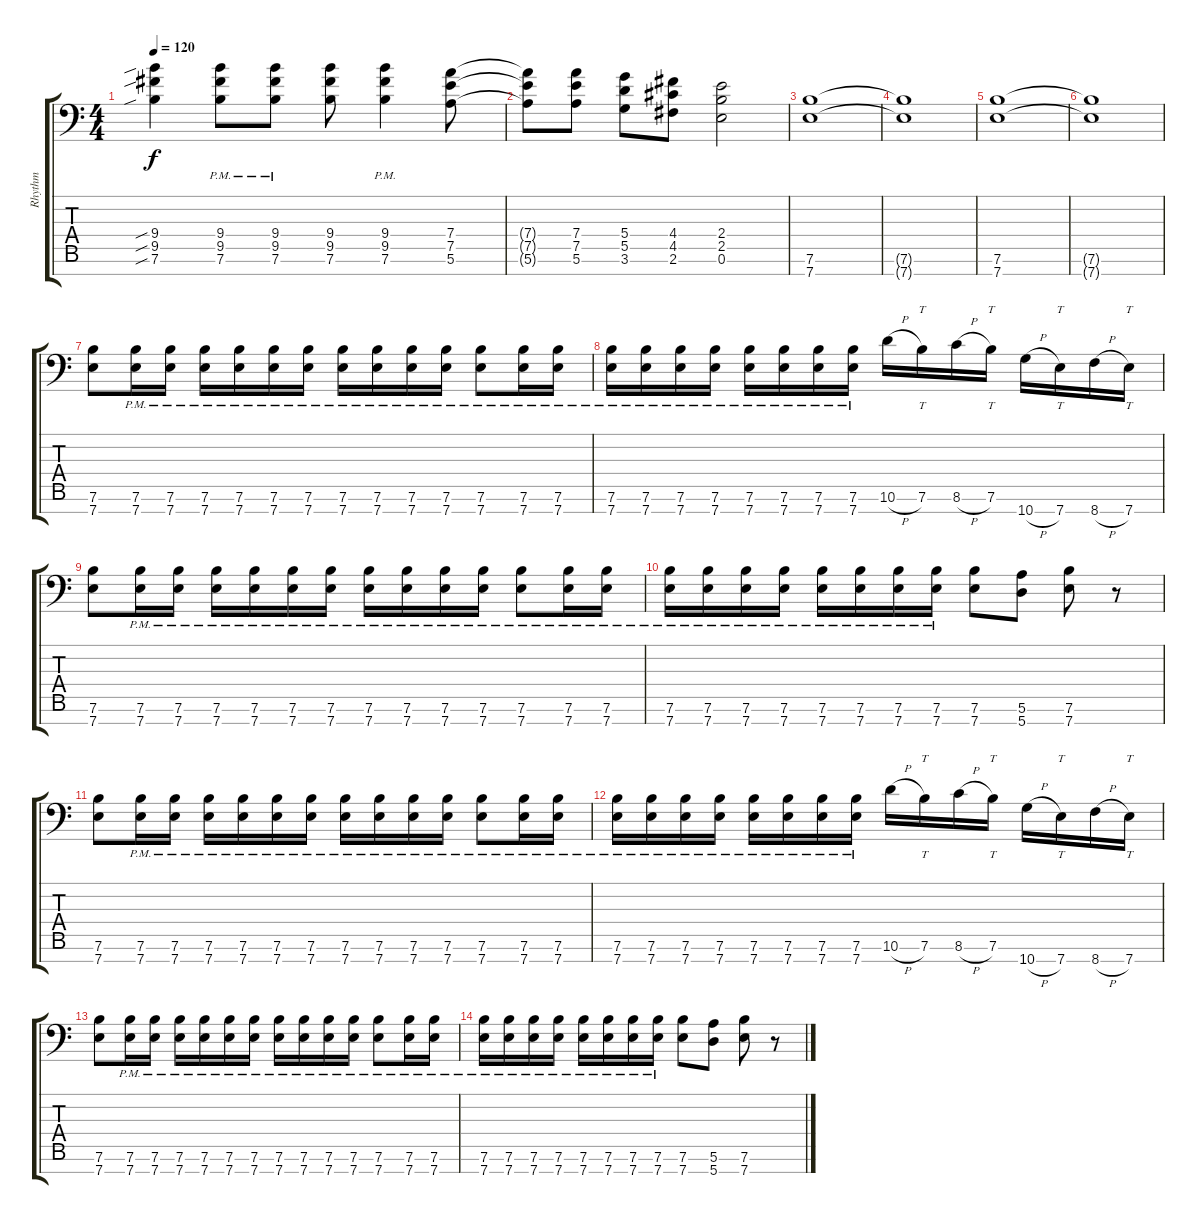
\track ("Rhythm" "Rhythm") {instrument distortionguitar}
\staff {score tabs}
\tuning (E4 B3 G3 D3 A2 E2 A1) {hide}
\ts (4 4)
\tempo 120
\clef f4
\ks c
(9.4{sib} 9.5{sib} 7.6{sib}).4{dy f} (9.4{pm} 9.5{pm} 7.6{pm}).8 (9.4{pm} 9.5{pm} 7.6{pm}).8 (9.4 9.5 7.6).8 (9.4{pm} 9.5{pm} 7.6{pm}).4 (7.4 7.5 5.6).8 |
(7.4{t} 7.5{t} 5.6{t}).8 (7.4 7.5 5.6).8 (5.4 5.5 3.6).8 (4.4 4.5 2.6).8 (2.4 2.5 0.6).2 |
(7.6 7.7).1 |
(7.6{t} 7.7{t}).1 |
(7.6 7.7).1 |
(7.6{t} 7.7{t}).1 |
(7.6 7.7).8 (7.6{pm} 7.7{pm}).16 (7.6{pm} 7.7{pm}).16 (7.6{pm} 7.7{pm}).16 (7.6{pm} 7.7{pm}).16 (7.6{pm} 7.7{pm}).16 (7.6{pm} 7.7{pm}).16 (7.6{pm} 7.7{pm}).16 (7.6{pm} 7.7{pm}).16 (7.6{pm} 7.7{pm}).16 (7.6{pm} 7.7{pm}).16 (7.6{pm} 7.7{pm}).8 (7.6{pm} 7.7{pm}).16 (7.6{pm} 7.7{pm}).16 |
(7.6{pm} 7.7{pm}).16 (7.6{pm} 7.7{pm}).16 (7.6{pm} 7.7{pm}).16 (7.6{pm} 7.7{pm}).16 (7.6{pm} 7.7{pm}).16 (7.6{pm} 7.7{pm}).16 (7.6{pm} 7.7{pm}).16 (7.6{pm} 7.7{pm}).16 10.6{h}.16 7.6.16{tt} 8.6{h}.16 7.6.16{tt} 10.7{h}.16 7.7.16{tt} 8.7{h}.16 7.7.16{tt} |
(7.6 7.7).8 (7.6{pm} 7.7{pm}).16 (7.6{pm} 7.7{pm}).16 (7.6{pm} 7.7{pm}).16 (7.6{pm} 7.7{pm}).16 (7.6{pm} 7.7{pm}).16 (7.6{pm} 7.7{pm}).16 (7.6{pm} 7.7{pm}).16 (7.6{pm} 7.7{pm}).16 (7.6{pm} 7.7{pm}).16 (7.6{pm} 7.7{pm}).16 (7.6{pm} 7.7{pm}).8 (7.6{pm} 7.7{pm}).16 (7.6{pm} 7.7{pm}).16 |
(7.6{pm} 7.7{pm}).16 (7.6{pm} 7.7{pm}).16 (7.6{pm} 7.7{pm}).16 (7.6{pm} 7.7{pm}).16 (7.6{pm} 7.7{pm}).16 (7.6{pm} 7.7{pm}).16 (7.6{pm} 7.7{pm}).16 (7.6{pm} 7.7{pm}).16 (7.6 7.7).8 (5.6 5.7).8 (7.6 7.7).8 r.8 |
(7.6 7.7).8 (7.6{pm} 7.7{pm}).16 (7.6{pm} 7.7{pm}).16 (7.6{pm} 7.7{pm}).16 (7.6{pm} 7.7{pm}).16 (7.6{pm} 7.7{pm}).16 (7.6{pm} 7.7{pm}).16 (7.6{pm} 7.7{pm}).16 (7.6{pm} 7.7{pm}).16 (7.6{pm} 7.7{pm}).16 (7.6{pm} 7.7{pm}).16 (7.6{pm} 7.7{pm}).8 (7.6{pm} 7.7{pm}).16 (7.6{pm} 7.7{pm}).16 |
(7.6{pm} 7.7{pm}).16 (7.6{pm} 7.7{pm}).16 (7.6{pm} 7.7{pm}).16 (7.6{pm} 7.7{pm}).16 (7.6{pm} 7.7{pm}).16 (7.6{pm} 7.7{pm}).16 (7.6{pm} 7.7{pm}).16 (7.6{pm} 7.7{pm}).16 10.6{h}.16 7.6.16{tt} 8.6{h}.16 7.6.16{tt} 10.7{h}.16 7.7.16{tt} 8.7{h}.16 7.7.16{tt} |
(7.6 7.7).8 (7.6{pm} 7.7{pm}).16 (7.6{pm} 7.7{pm}).16 (7.6{pm} 7.7{pm}).16 (7.6{pm} 7.7{pm}).16 (7.6{pm} 7.7{pm}).16 (7.6{pm} 7.7{pm}).16 (7.6{pm} 7.7{pm}).16 (7.6{pm} 7.7{pm}).16 (7.6{pm} 7.7{pm}).16 (7.6{pm} 7.7{pm}).16 (7.6{pm} 7.7{pm}).8 (7.6{pm} 7.7{pm}).16 (7.6{pm} 7.7{pm}).16 |
(7.6{pm} 7.7{pm}).16 (7.6{pm} 7.7{pm}).16 (7.6{pm} 7.7{pm}).16 (7.6{pm} 7.7{pm}).16 (7.6{pm} 7.7{pm}).16 (7.6{pm} 7.7{pm}).16 (7.6{pm} 7.7{pm}).16 (7.6{pm} 7.7{pm}).16 (7.6 7.7).8 (5.6 5.7).8 (7.6 7.7).8 r.8
